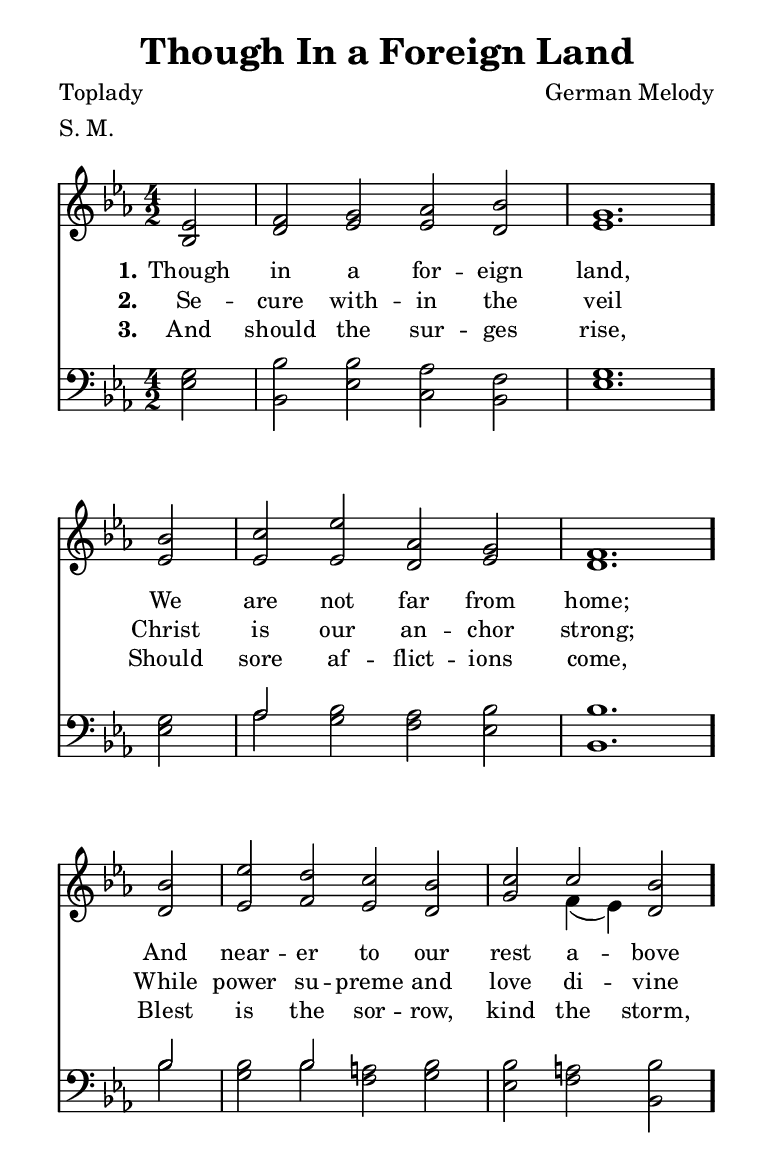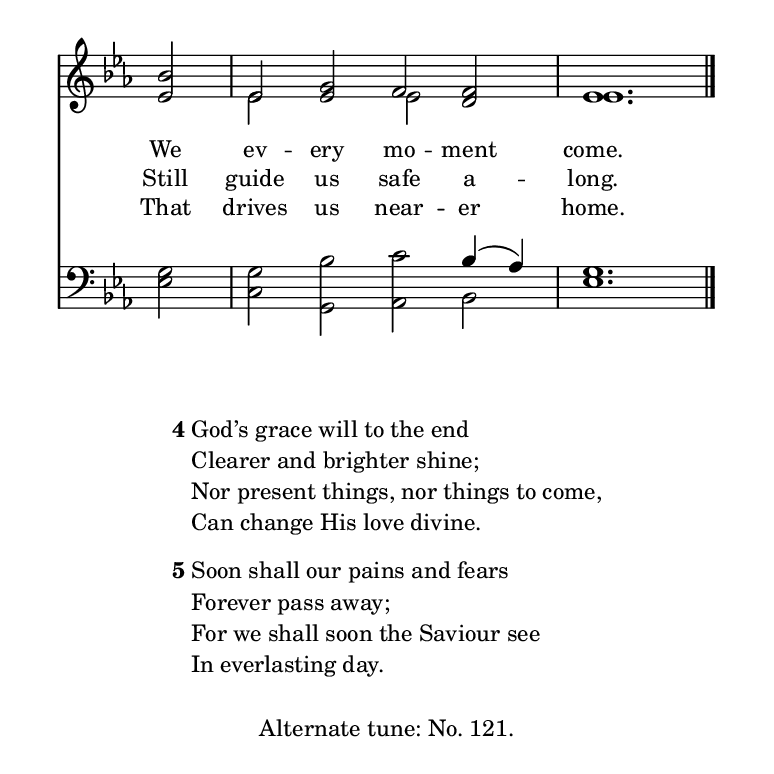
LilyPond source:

\include "common/global.ily"
\paper {
  \include "common/paper.ily"
  ragged-last-bottom = ##t
  systems-per-page = ##f
}

\header{
  hymnnumber = "160"
  title = "Though In a Foreign Land"
  tunename = "Franconia"
  meter = "S. M."
  poet = "Toplady"
  composer = "German Melody"
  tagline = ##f
}

global = {
  \include "common/overrides.ily"
  \override Staff.TimeSignature.style = #'numbered
  \time 4/2
  \override Score.MetronomeMark.transparent = ##t % hide all fermata changes too
  \tempo 2=80
  \key ees \major
  \partial 2
  \autoBeamOff
}

notesSoprano = {
\global
\relative c' {

  ees2 | f g aes bes | g1.
  bes2 | c ees aes, g | f1.
  bes2 | ees d c bes | c c bes
  bes2 | ees, g f f | ees1.

  \bar "|."

}
}

notesAlto = {
\global
\relative e' {

  bes2 | d ees ees d | ees1.
  ees2 | ees ees d ees | d1.
  d2 | ees f ees d | g f4( ees) d2
  ees2 | ees ees ees d | ees1.

}
}

notesTenor = {
\global
\relative a {

  g2 | bes bes aes f | g1.
  g2 | aes bes aes bes | bes1.
  bes2 | bes bes a bes | bes a bes
  g2 | g bes c bes4( aes) | g1.

}
}

notesBass = {
\global
\relative f {

  ees2 | bes ees c bes | ees1.
  ees2 | aes g f ees | bes1.
  bes'2 | g bes f g | ees f bes,
  ees2 | c g aes bes | ees1.

}
}

wordsA = \lyricmode {
\set stanza = "1."

Though in a for -- eign land, \bar "."
We are not far from home; \bar "." \break
And near -- er to our rest a -- bove \bar "."
We ev -- ery mo -- ment come. \bar "."

}

wordsB = \lyricmode {
\set stanza = "2."

Se -- cure with -- in the veil
Christ is our an -- chor strong;
While power su -- preme and love di -- vine
Still guide us safe a -- long.

}

wordsC = \lyricmode {
\set stanza = "3."

And should the sur -- ges rise,
Should sore af -- flict -- ions come,
Blest is the sor -- row, kind the storm,
That drives us near -- er home.

}

wordsD = \markuplist {

\line { God’s grace will to the end }
\line { Clearer and brighter shine; }
\line { Nor present things, nor things to come, }
\line { Can change His love divine. }

}

wordsE = \markuplist {

\line { Soon shall our pains and fears }
\line { Forever pass away; }
\line { For we shall soon the Saviour see }
\line { In everlasting day. }

}

\score {
  \context ChoirStaff <<
    \context Staff = upper <<
      \set Staff.autoBeaming = ##f
      \set ChoirStaff.systemStartDelimiter = #'SystemStartBar
      \set ChoirStaff.printPartCombineTexts = ##f
      \partcombine #'(2 . 9) \notesSoprano \notesAlto
      \context NullVoice = sopranos { \voiceOne << \notesSoprano >> }
      \context NullVoice = altos { \voiceTwo << \notesAlto >> }
      \context Lyrics = one   \lyricsto sopranos \wordsA
      \context Lyrics = two   \lyricsto sopranos \wordsB
      \context Lyrics = three \lyricsto sopranos \wordsC
    >>
    \context Staff = men <<
      \set Staff.autoBeaming = ##f
      \clef bass
      \set ChoirStaff.printPartCombineTexts = ##f
      \partcombine #'(2 . 9) \notesTenor \notesBass
      \context NullVoice = tenors { \voiceOne << \notesTenor >> }
      \context NullVoice = basses { \voiceTwo << \notesBass >> }
    >>
  >>
  \layout {
    \include "common/layout.ily"
  }
  \midi{
    \include "common/midi.ily"
  }
}

\markup { \fill-line { \column {
  \line{ \bold 4 \column { \wordsD } } \combine \null \vspace #0.4
  \line{ \bold 5 \column { \wordsE } } \combine \null \vspace #0.4
} } }

\noPageBreak

\markup { \fill-line { \lower #4 \line { Alternate tune: No. 121. } } }

\version "2.19.49"  % necessary for upgrading to future LilyPond versions.

% vi:set et ts=2 sw=2 ai nocindent syntax=lilypond:
